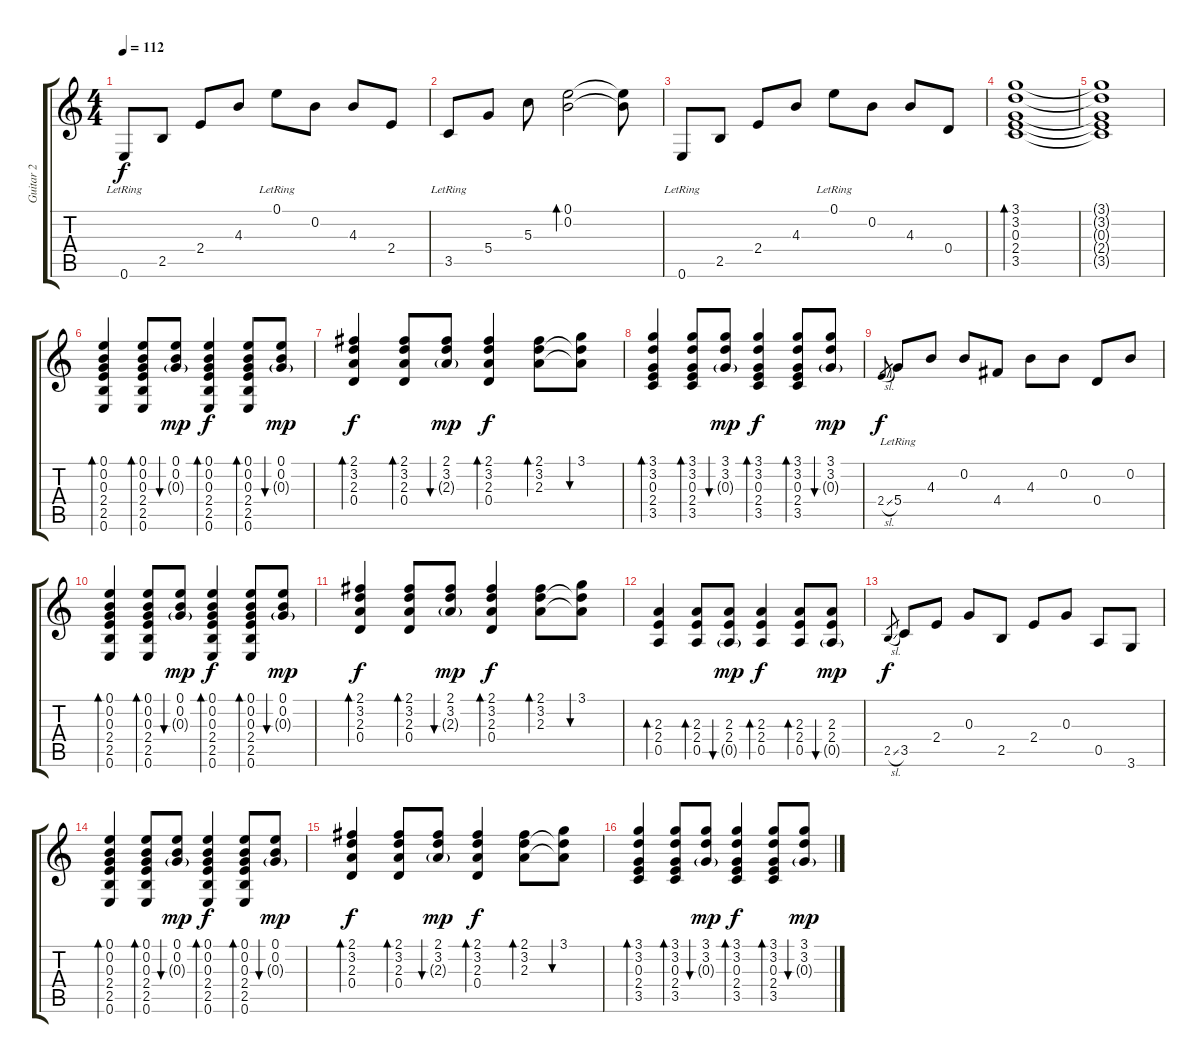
\track ("Guitar 2" "Guitar 2") {instrument acousticguitarsteel}
\staff {score tabs}
\tuning (E4 B3 G3 D3 A2 E2) {hide}
\ts (4 4)
\tempo 112
\clef g2
\ks c
0.6{lr}.8{dy f} 2.5.8 2.4.8 4.3.8 0.1{lr}.8 0.2.8 4.3.8 2.4.8 |
3.5{lr}.8 5.4.8 5.3.8 (0.1 0.2).2{bd 240} (0.1{t} 0.2{t}).8 |
0.6{lr}.8 2.5.8 2.4.8 4.3.8 0.1{lr}.8 0.2.8 4.3.8 0.4.8 |
(3.1 3.2 0.3 2.4 3.5).1{bd 240} |
(3.1{t} 3.2{t} 0.3{t} 2.4{t} 3.5{t}).1 |
(0.1 0.2 0.3 2.4 2.5 0.6).4{bd 30} (0.1 0.2 0.3 2.4 2.5 0.6).8{bd 30} (0.1 0.2 0.3{g}).8{bu 30 dy mp} (0.1 0.2 0.3 2.4 2.5 0.6).4{bd 30 dy f} (0.1 0.2 0.3 2.4 2.5 0.6).8{bd 30} (0.1 0.2 0.3{g}).8{bu 30 dy mp} |
(2.1 3.2 2.3 0.4).4{bd 30 dy f} (2.1 3.2 2.3 0.4).8{bd 30} (2.1 3.2 2.3{g}).8{bu 30 dy mp} (2.1 3.2 2.3 0.4).4{bd 30 dy f} (2.1 3.2 2.3).8{bd 30} (3.1 3.2{t} 2.3{t}).8{bu 30} |
(3.1 3.2 0.3 2.4 3.5).4{bd 30} (3.1 3.2 0.3 2.4 3.5).8{bd 30} (3.1 3.2 0.3{g}).8{bu 30 dy mp} (3.1 3.2 0.3 2.4 3.5).4{bd 30 dy f} (3.1 3.2 0.3 2.4 3.5).8{bd 30} (3.1 3.2 0.3{g}).8{bu 30 dy mp} |
2.4{sl}.8{gr dy f} 5.4{lr}.8 4.3.8 0.2.8 4.4.8 4.3.8 0.2.8 0.4.8 0.2.8 |
(0.1 0.2 0.3 2.4 2.5 0.6).4{bd 30} (0.1 0.2 0.3 2.4 2.5 0.6).8{bd 30} (0.1 0.2 0.3{g}).8{bu 30 dy mp} (0.1 0.2 0.3 2.4 2.5 0.6).4{bd 30 dy f} (0.1 0.2 0.3 2.4 2.5 0.6).8{bd 30} (0.1 0.2 0.3{g}).8{bu 30 dy mp} |
(2.1 3.2 2.3 0.4).4{bd 30 dy f} (2.1 3.2 2.3 0.4).8{bd 30} (2.1 3.2 2.3{g}).8{bu 30 dy mp} (2.1 3.2 2.3 0.4).4{bd 30 dy f} (2.1 3.2 2.3).8{bd 30} (3.1 3.2{t} 2.3{t}).8{bu 30} |
(2.3 2.4 0.5).4{bd 30} (2.3 2.4 0.5).8{bd 30} (2.3 2.4 0.5{g}).8{bu 30 dy mp} (2.3 2.4 0.5).4{bd 30 dy f} (2.3 2.4 0.5).8{bd 30} (2.3 2.4 0.5{g}).8{bu 30 dy mp} |
2.5{sl}.8{gr dy f} 3.5.8 2.4.8 0.3.8 2.5.8 2.4.8 0.3.8 0.5.8 3.6.8 |
(0.1 0.2 0.3 2.4 2.5 0.6).4{bd 30} (0.1 0.2 0.3 2.4 2.5 0.6).8{bd 30} (0.1 0.2 0.3{g}).8{bu 30 dy mp} (0.1 0.2 0.3 2.4 2.5 0.6).4{bd 30 dy f} (0.1 0.2 0.3 2.4 2.5 0.6).8{bd 30} (0.1 0.2 0.3{g}).8{bu 30 dy mp} |
(2.1 3.2 2.3 0.4).4{bd 30 dy f} (2.1 3.2 2.3 0.4).8{bd 30} (2.1 3.2 2.3{g}).8{bu 30 dy mp} (2.1 3.2 2.3 0.4).4{bd 30 dy f} (2.1 3.2 2.3).8{bd 30} (3.1 3.2{t} 2.3{t}).8{bu 30} |
(3.1 3.2 0.3 2.4 3.5).4{bd 30} (3.1 3.2 0.3 2.4 3.5).8{bd 30} (3.1 3.2 0.3{g}).8{bu 30 dy mp} (3.1 3.2 0.3 2.4 3.5).4{bd 30 dy f} (3.1 3.2 0.3 2.4 3.5).8{bd 30} (3.1 3.2 0.3{g}).8{bu 30 dy mp}
